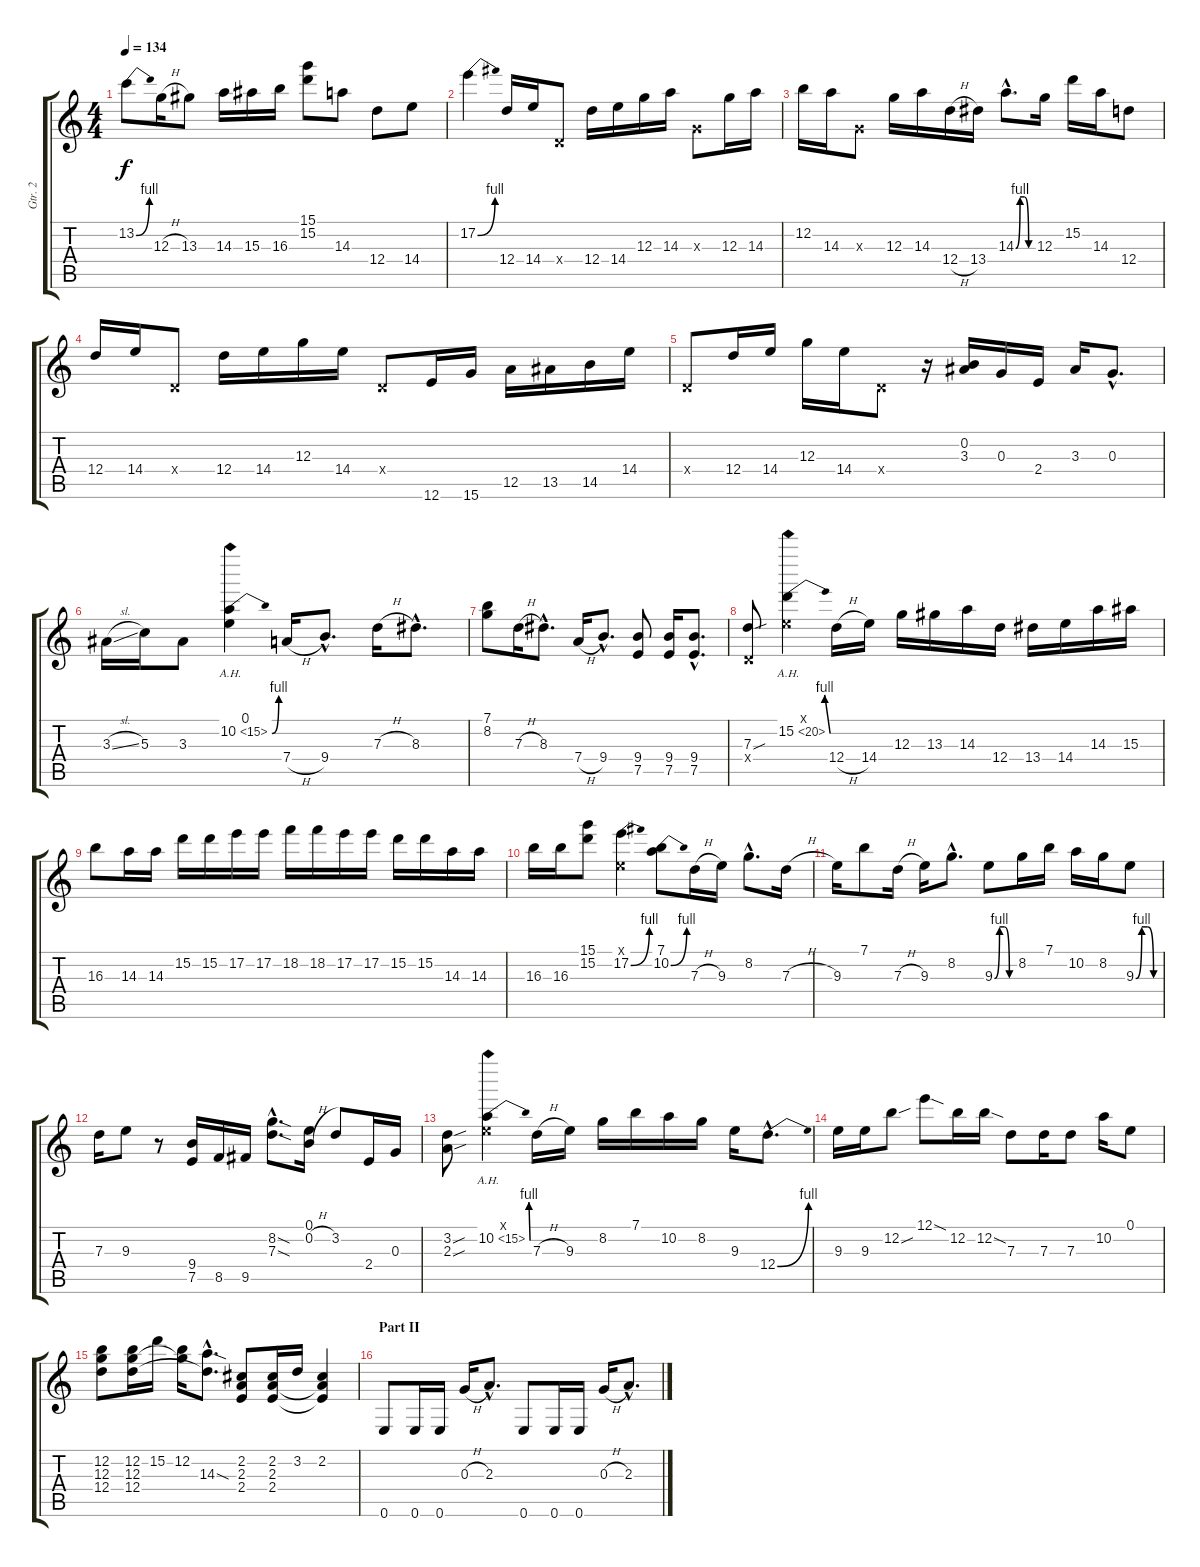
\track ("Gtr. 2" "Gtr. 2") {instrument distortionguitar}
\staff {score tabs}
\tuning (E4 B3 G3 D3 A2 E2) {hide}
\ts (4 4)
\tempo 134
\clef g2
\ks c
13.2{be (bend 0 0 60 4)}.8{dy f} 12.3{h}.16 13.3.8 14.3.16 15.3.16 16.3.16 (15.1 15.2).8 14.3.8 12.4.8 14.4.8 |
17.2{be (bend 0 0 60 4)}.4 12.4.16 14.4.16 0.4{x}.8 12.4.16 14.4.16 12.3.16 14.3.16 0.3{x}.8 12.3.16 14.3.16 |
12.2.16 14.3.16 0.3{x}.8 12.3.16 14.3.16 12.4{h}.16 13.4.16 14.3{be (custom 0 0 15 4 30 4 45 0 60 0) hac}.8{d} 12.3.16 15.2.16 14.3.16 12.4.8 |
12.4.16 14.4.16 0.4{x}.8 12.4.16 14.4.16 12.3.16 14.4.16 0.4{x}.8 12.6.16 15.6.16 12.5.16 13.5.16 14.5.16 14.4.16 |
0.4{x}.8 12.4.16 14.4.16 12.3.16 14.4.16 0.4{x}.8 r.16 (0.2 3.3).16 0.3.16 2.4.16 3.3.16 0.3{hac}.8{d} |
3.3{sl}.16 5.3.16 3.3.8 (0.1 10.2{be (bend 0 0 60 4) ah 5}).4 7.4{h}.16 9.4{hac}.8{d} 7.3{h}.16 8.3{hac}.8{d} |
(7.1 8.2).8 7.3{h}.16 8.3{hac}.8{d} 7.4{h}.16 9.4{hac}.8{d} (9.4 7.5).8 (9.4 7.5).16 (9.4{hac} 7.5{hac}).8{d} |
(7.3{sou} 0.4{x}).8 (0.1{x} 15.2{be (bend 0 0 60 4) ah 5}).4 12.4{h}.16 14.4.16 12.3.16 13.3.16 14.3.16 12.4.16 13.4.16 14.4.16 14.3.16 15.3.16 |
16.3.8 14.3.16 14.3.16 15.2.16 15.2.16 17.2.16 17.2.16 18.2.16 18.2.16 17.2.16 17.2.16 15.2.16 15.2.16 14.3.16 14.3.16 |
16.3.16 16.3.16 (15.1 15.2).8 (0.1{x} 17.2{be (bend 0 0 60 4)}).4 (7.1 10.2{be (bend 0 0 60 4)}).8 7.3{h}.16 9.3.16 8.2{hac}.8{d} 7.3{h}.16 |
9.3.16 7.1.8 7.3{h}.16 9.3.16 8.2{hac}.8{d} 9.3{be (custom 0 0 15 4 30 4 45 0 60 0)}.8 8.2.16 7.1.16 10.2.16 8.2.16 9.3{be (custom 0 0 15 4 30 4 45 0 60 0)}.8 |
7.3.16 9.3.8 r.8 (9.4 7.5).16 8.5.16 9.5.16 (8.2{sod hac} 7.3{sod hac}).8{d} (0.1 0.2{h}).16 3.2.8 2.4.16 0.3.16 |
(3.2{sou} 2.3{sou}).8 (0.1{x} 10.2{be (bend 0 0 60 4) ah 5}).4 7.3{h}.16 9.3.16 8.2.16 7.1.16 10.2.16 8.2.16 9.3.16 12.4{be (bend 0 0 60 4) hac}.8{d} |
9.3.16 9.3.16 12.2{sou}.8 12.1{sod}.8 12.2.16 12.2{sod}.16 7.3.8 7.3.16 7.3.8 10.2.16 0.1.8 |
(12.2 12.3 12.4).8 (12.2 12.3 12.4).16 15.2.16 (12.2 12.3{t}).16 (14.3{sod hac} 12.4{hac t}).8{d} (2.2 2.3 2.4).8 (2.2 2.3 2.4).16 3.2.16 (2.2 2.3{t} 2.4{t}).4 |
\section ("" "Part II")
0.6.8{volume 13} 0.6.16 0.6.16 0.3{h}.16 2.3{hac}.8{d} 0.6.8 0.6.16 0.6.16 0.3{h}.16 2.3{hac}.8{d}
